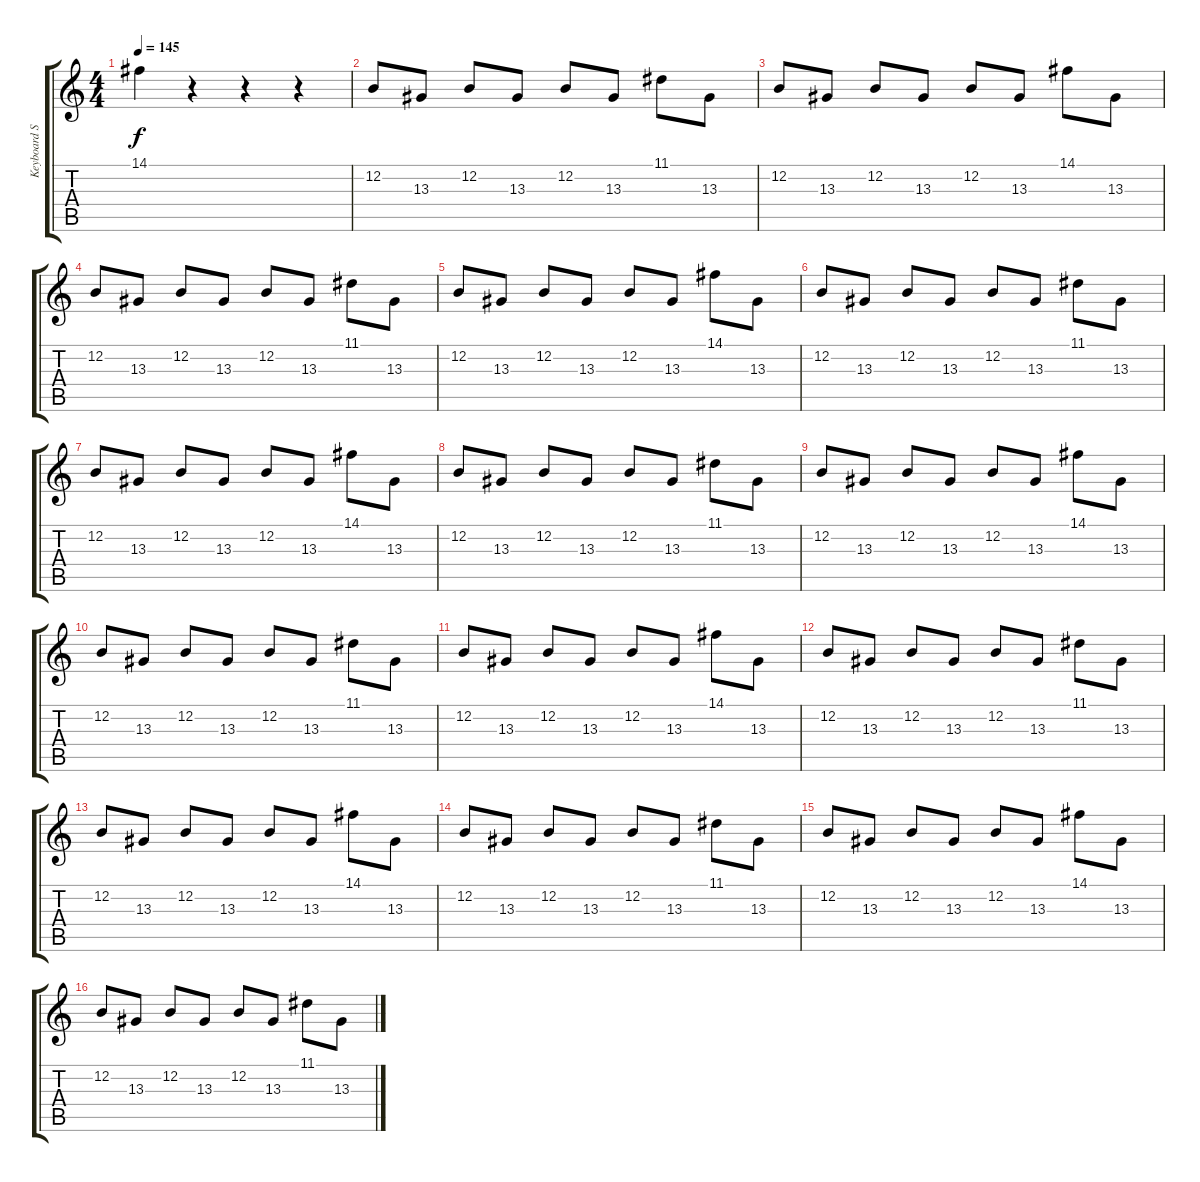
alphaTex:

\track ("Keyboard Synth" "Keyboard S") {instrument lead2sawtooth}
\staff {score tabs}
\tuning (E4 B3 G3 D3 A2 E2) {hide}
\ts (4 4)
\tempo 145
\clef g2
\ks c
14.1.4{dy f} r.4 r.4 r.4 |
12.2.8 13.3.8 12.2.8 13.3.8 12.2.8 13.3.8 11.1.8 13.3.8 |
12.2.8 13.3.8 12.2.8 13.3.8 12.2.8 13.3.8 14.1.8 13.3.8 |
12.2.8 13.3.8 12.2.8 13.3.8 12.2.8 13.3.8 11.1.8 13.3.8 |
12.2.8 13.3.8 12.2.8 13.3.8 12.2.8 13.3.8 14.1.8 13.3.8 |
12.2.8 13.3.8 12.2.8 13.3.8 12.2.8 13.3.8 11.1.8 13.3.8 |
12.2.8 13.3.8 12.2.8 13.3.8 12.2.8 13.3.8 14.1.8 13.3.8 |
12.2.8 13.3.8 12.2.8 13.3.8 12.2.8 13.3.8 11.1.8 13.3.8 |
12.2.8 13.3.8 12.2.8 13.3.8 12.2.8 13.3.8 14.1.8 13.3.8 |
12.2.8 13.3.8 12.2.8 13.3.8 12.2.8 13.3.8 11.1.8 13.3.8 |
12.2.8 13.3.8 12.2.8 13.3.8 12.2.8 13.3.8 14.1.8 13.3.8 |
12.2.8 13.3.8 12.2.8 13.3.8 12.2.8 13.3.8 11.1.8 13.3.8 |
12.2.8 13.3.8 12.2.8 13.3.8 12.2.8 13.3.8 14.1.8 13.3.8 |
12.2.8 13.3.8 12.2.8 13.3.8 12.2.8 13.3.8 11.1.8 13.3.8 |
12.2.8 13.3.8 12.2.8 13.3.8 12.2.8 13.3.8 14.1.8 13.3.8 |
12.2.8 13.3.8 12.2.8 13.3.8 12.2.8 13.3.8 11.1.8 13.3.8
